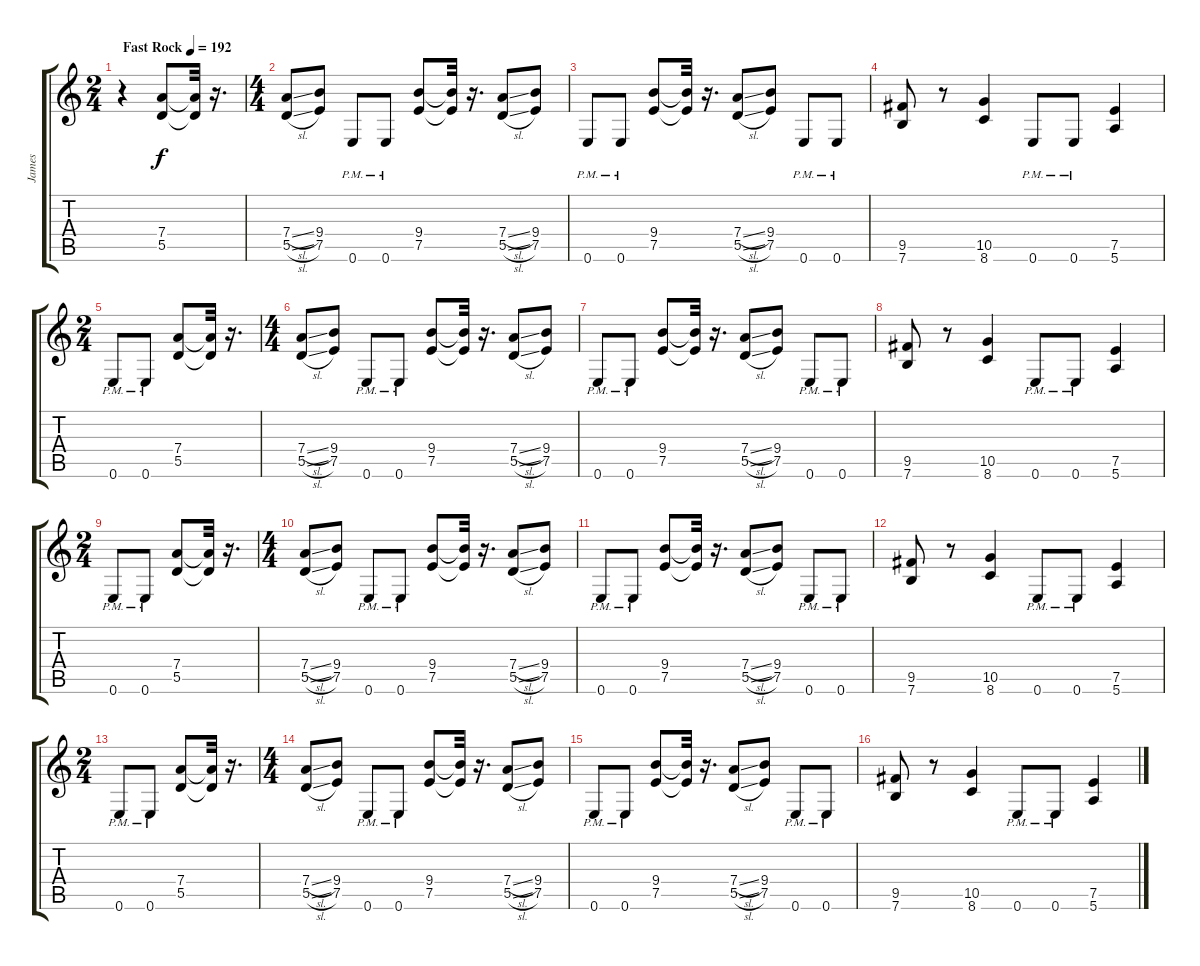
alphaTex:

\track ("James" "James") {instrument distortionguitar}
\staff {score tabs}
\tuning (E4 B3 G3 D3 A2 E2) {hide}
\ts (2 4)
\tempo (192 "Fast Rock")
\clef g2
\ks c
r.4{dy f instrument distortionguitar} (7.4 5.5).8{volume 12} (7.4{t} 5.5{t}).32 r.16{d} |
\ts (4 4)
(7.4{sl} 5.5{sl}).8 (9.4 7.5).8 0.6{pm}.8 0.6{pm}.8 (9.4 7.5).8 (9.4{t} 7.5{t}).32 r.16{d} (7.4{sl} 5.5{sl}).8 (9.4 7.5).8 |
0.6{pm}.8 0.6{pm}.8 (9.4 7.5).8 (9.4{t} 7.5{t}).32 r.16{d} (7.4{sl} 5.5{sl}).8 (9.4 7.5).8 0.6{pm}.8 0.6{pm}.8 |
(9.5 7.6).8 r.8 (10.5 8.6).4 0.6{pm}.8 0.6{pm}.8 (7.5 5.6).4 |
\ts (2 4)
0.6{pm}.8 0.6{pm}.8 (7.4 5.5).8 (7.4{t} 5.5{t}).32 r.16{d} |
\ts (4 4)
(7.4{sl} 5.5{sl}).8{volume 11} (9.4 7.5).8 0.6{pm}.8 0.6{pm}.8 (9.4 7.5).8 (9.4{t} 7.5{t}).32 r.16{d} (7.4{sl} 5.5{sl}).8 (9.4 7.5).8 |
0.6{pm}.8 0.6{pm}.8 (9.4 7.5).8 (9.4{t} 7.5{t}).32 r.16{d} (7.4{sl} 5.5{sl}).8 (9.4 7.5).8 0.6{pm}.8 0.6{pm}.8 |
(9.5 7.6).8 r.8 (10.5 8.6).4 0.6{pm}.8 0.6{pm}.8 (7.5 5.6).4 |
\ts (2 4)
0.6{pm}.8 0.6{pm}.8 (7.4 5.5).8 (7.4{t} 5.5{t}).32 r.16{d} |
\ts (4 4)
(7.4{sl} 5.5{sl}).8 (9.4 7.5).8 0.6{pm}.8 0.6{pm}.8 (9.4 7.5).8 (9.4{t} 7.5{t}).32 r.16{d} (7.4{sl} 5.5{sl}).8 (9.4 7.5).8 |
0.6{pm}.8 0.6{pm}.8 (9.4 7.5).8 (9.4{t} 7.5{t}).32 r.16{d} (7.4{sl} 5.5{sl}).8 (9.4 7.5).8 0.6{pm}.8 0.6{pm}.8 |
(9.5 7.6).8 r.8 (10.5 8.6).4 0.6{pm}.8 0.6{pm}.8 (7.5 5.6).4 |
\ts (2 4)
0.6{pm}.8 0.6{pm}.8 (7.4 5.5).8 (7.4{t} 5.5{t}).32 r.16{d} |
\ts (4 4)
(7.4{sl} 5.5{sl}).8 (9.4 7.5).8 0.6{pm}.8 0.6{pm}.8 (9.4 7.5).8 (9.4{t} 7.5{t}).32 r.16{d} (7.4{sl} 5.5{sl}).8 (9.4 7.5).8 |
0.6{pm}.8 0.6{pm}.8 (9.4 7.5).8 (9.4{t} 7.5{t}).32 r.16{d} (7.4{sl} 5.5{sl}).8 (9.4 7.5).8 0.6{pm}.8 0.6{pm}.8 |
(9.5 7.6).8 r.8 (10.5 8.6).4 0.6{pm}.8 0.6{pm}.8 (7.5 5.6).4
